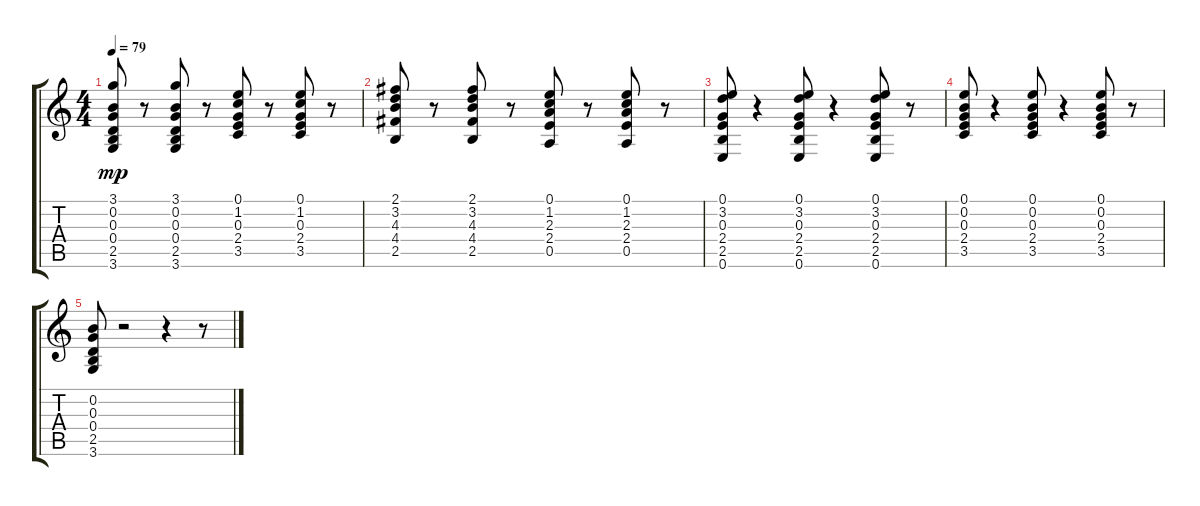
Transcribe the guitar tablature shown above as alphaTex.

\track "" {instrument acousticguitarsteel}
\staff {score tabs}
\tuning (E4 B3 G3 D3 A2 E2) {hide}
\ts (4 4)
\tempo 79
\clef g2
\ks c
(3.1 0.2 0.3 0.4 2.5 3.6).8{dy mp} r.8 (3.1 0.2 0.3 0.4 2.5 3.6).8 r.8 (0.1 1.2 0.3 2.4 3.5).8 r.8 (0.1 1.2 0.3 2.4 3.5).8 r.8 |
(2.1 3.2 4.3 4.4 2.5).8 r.8 (2.1 3.2 4.3 4.4 2.5).8 r.8 (0.1 1.2 2.3 2.4 0.5).8 r.8 (0.1 1.2 2.3 2.4 0.5).8 r.8 |
(0.1 3.2 0.3 2.4 2.5 0.6).8 r.4 (0.1 3.2 0.3 2.4 2.5 0.6).8 r.4 (0.1 3.2 0.3 2.4 2.5 0.6).8 r.8 |
(0.1 0.2 0.3 2.4 3.5).8 r.4 (0.1 0.2 0.3 2.4 3.5).8 r.4 (0.1 0.2 0.3 2.4 3.5).8 r.8 |
(0.2 0.3 0.4 2.5 3.6).8 r.2 r.4 r.8
